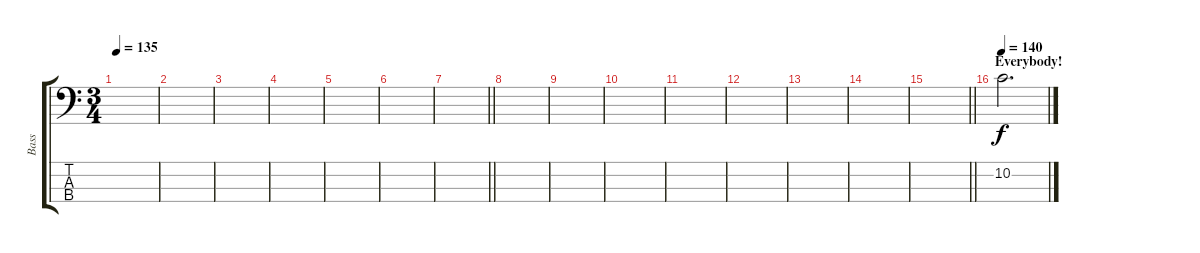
\track ("Bass" "Bass") {instrument electricbasspick}
\staff {score tabs}
\tuning (G2 D2 A1 E1) {hide}
\ts (3 4)
\tempo 135
\clef f4
\ks c
|
|
|
|
|
|
\barLineRight lightlight
|
|
|
|
|
|
|
|
\barLineRight lightlight
|
\section ("" "Everybody!")
\tempo 140
10.2.2{d}
